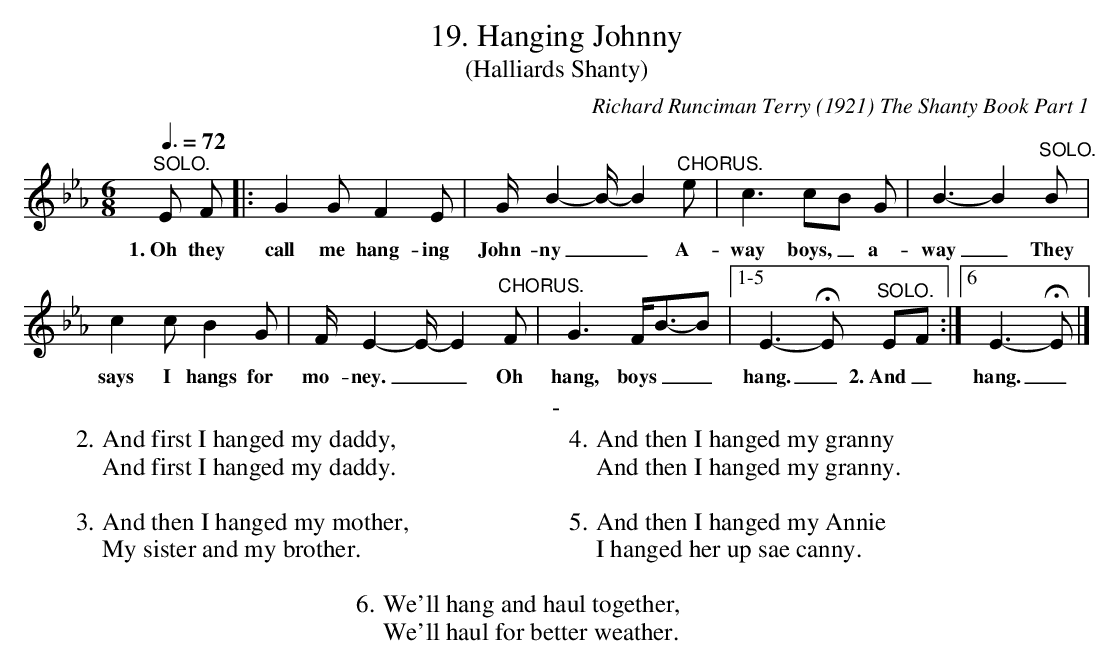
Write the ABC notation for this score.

X:1
T:19. Hanging Johnny
T:(Halliards Shanty)
C:Richard Runciman Terry (1921) The Shanty Book Part 1
L:1/8
Q:3/8=72
M:6/8
K:Eb
"^SOLO." E F |: G2 G F2 E | G/ B2-B/-B2 "^CHORUS." e | c3 cB G |
w: 1.~Oh they|call me hang- ing|John- ny__ A-|way boys,_ a-|
B3-B2 "^SOLO." B |$  c2 c B2 G | F/ E2-E/-E2"^CHORUS." F | G3 F<B-B  |1-5  E3- HE "^SOLO." EF :|6 E3- HE |]
w: way_ They | says I hangs for | mo- ney.__ Oh | hang, boys __ |hang._ 2.~And_ | hang._|
T: -
W: 2. And first I hanged my daddy,
W: And first I hanged my daddy.
W:
W: 3. And then I hanged my mother,
W: My sister and my brother.
W:
W: 4. And then I hanged my granny
W: And then I hanged my granny.
W:
W: 5. And then I hanged my Annie
W: I hanged her up sae canny.
W:
W: 6. We'll hang and haul together,
W: We'll haul for better weather.
